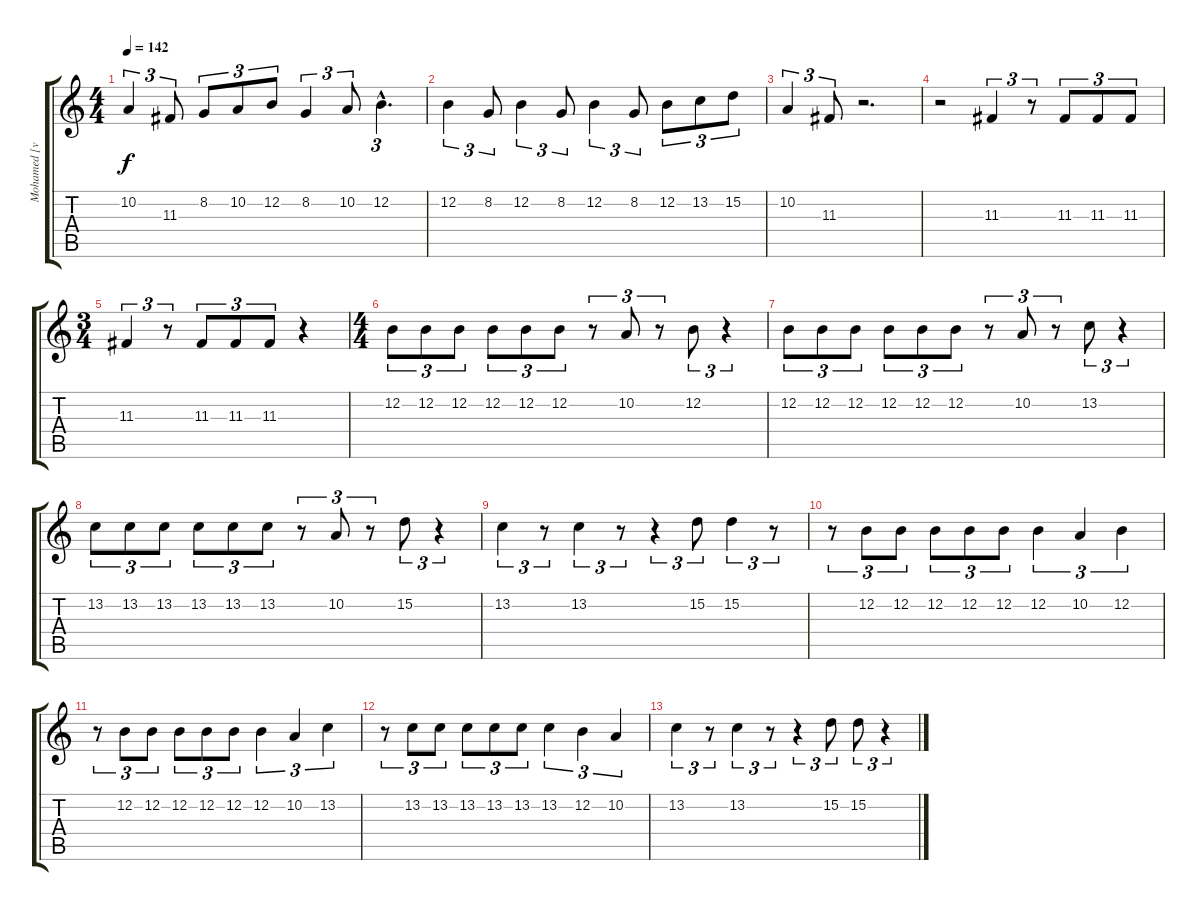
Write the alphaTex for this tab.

\track ("Mohamed [violin]" "Mohamed [v") {instrument violin}
\staff {score tabs}
\tuning (E4 B3 G3 D3 A2 E2) {hide}
\ts (4 4)
\tempo 142
\clef g2
\ks c
10.2.4{tu (3 2) dy f} 11.3.8{tu (3 2)} 8.2.8{tu (3 2)} 10.2.8{tu (3 2)} 12.2.8{tu (3 2)} 8.2.4{tu (3 2)} 10.2.8{tu (3 2)} 12.2{hac}.4{d tu (3 2)} |
12.2.4{tu (3 2)} 8.2.8{tu (3 2)} 12.2.4{tu (3 2)} 8.2.8{tu (3 2)} 12.2.4{tu (3 2)} 8.2.8{tu (3 2)} 12.2.8{tu (3 2)} 13.2.8{tu (3 2)} 15.2.8{tu (3 2)} |
10.2.4{tu (3 2)} 11.3.8{tu (3 2)} r.2{d} |
r.2 11.3.4{tu (3 2)} r.8{tu (3 2)} 11.3.8{tu (3 2)} 11.3.8{tu (3 2)} 11.3.8{tu (3 2)} |
\ts (3 4)
11.3.4{tu (3 2)} r.8{tu (3 2)} 11.3.8{tu (3 2)} 11.3.8{tu (3 2)} 11.3.8{tu (3 2)} r.4 |
\ts (4 4)
12.2.8{tu (3 2)} 12.2.8{tu (3 2)} 12.2.8{tu (3 2)} 12.2.8{tu (3 2)} 12.2.8{tu (3 2)} 12.2.8{tu (3 2)} r.8{tu (3 2)} 10.2.8{tu (3 2)} r.8{tu (3 2)} 12.2.8{tu (3 2)} r.4{tu (3 2)} |
12.2.8{tu (3 2)} 12.2.8{tu (3 2)} 12.2.8{tu (3 2)} 12.2.8{tu (3 2)} 12.2.8{tu (3 2)} 12.2.8{tu (3 2)} r.8{tu (3 2)} 10.2.8{tu (3 2)} r.8{tu (3 2)} 13.2.8{tu (3 2)} r.4{tu (3 2)} |
13.2.8{tu (3 2)} 13.2.8{tu (3 2)} 13.2.8{tu (3 2)} 13.2.8{tu (3 2)} 13.2.8{tu (3 2)} 13.2.8{tu (3 2)} r.8{tu (3 2)} 10.2.8{tu (3 2)} r.8{tu (3 2)} 15.2.8{tu (3 2)} r.4{tu (3 2)} |
13.2.4{tu (3 2)} r.8{tu (3 2)} 13.2.4{tu (3 2)} r.8{tu (3 2)} r.4{tu (3 2)} 15.2.8{tu (3 2)} 15.2.4{tu (3 2)} r.8{tu (3 2)} |
r.8{tu (3 2)} 12.2.8{tu (3 2)} 12.2.8{tu (3 2)} 12.2.8{tu (3 2)} 12.2.8{tu (3 2)} 12.2.8{tu (3 2)} 12.2.4{tu (3 2)} 10.2.4{tu (3 2)} 12.2.4{tu (3 2)} |
r.8{tu (3 2)} 12.2.8{tu (3 2)} 12.2.8{tu (3 2)} 12.2.8{tu (3 2)} 12.2.8{tu (3 2)} 12.2.8{tu (3 2)} 12.2.4{tu (3 2)} 10.2.4{tu (3 2)} 13.2.4{tu (3 2)} |
r.8{tu (3 2)} 13.2.8{tu (3 2)} 13.2.8{tu (3 2)} 13.2.8{tu (3 2)} 13.2.8{tu (3 2)} 13.2.8{tu (3 2)} 13.2.4{tu (3 2)} 12.2.4{tu (3 2)} 10.2.4{tu (3 2)} |
13.2.4{tu (3 2)} r.8{tu (3 2)} 13.2.4{tu (3 2)} r.8{tu (3 2)} r.4{tu (3 2)} 15.2.8{tu (3 2)} 15.2.8{tu (3 2)} r.4{tu (3 2)}
